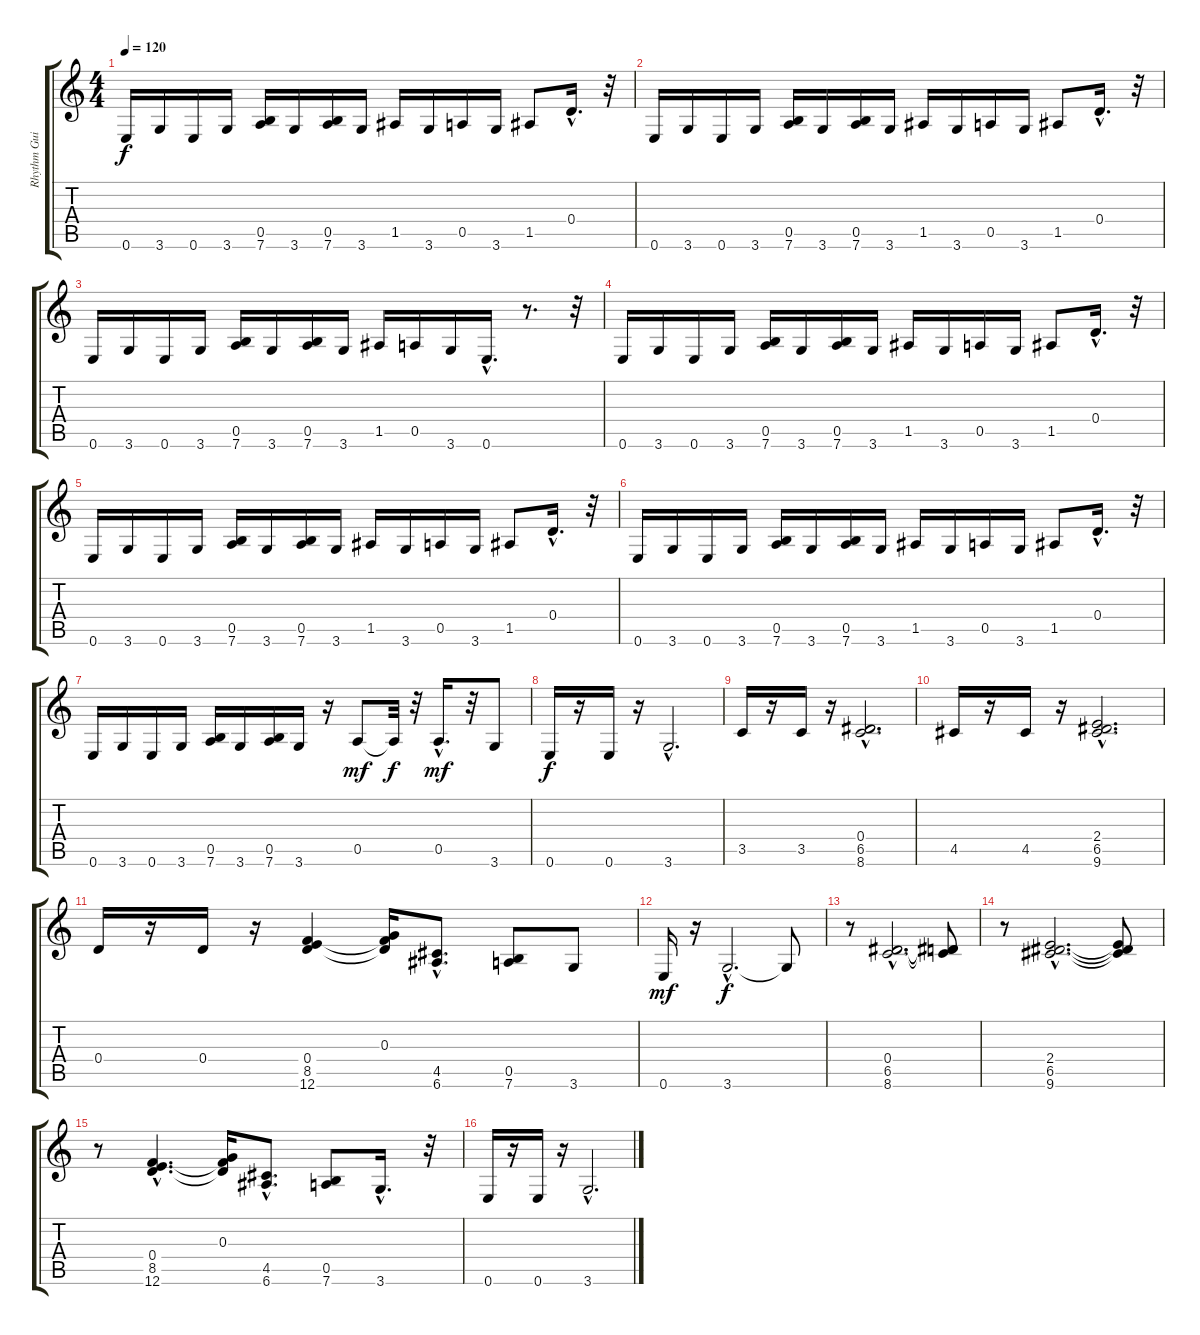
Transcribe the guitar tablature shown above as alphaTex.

\track ("Rhythm Guitar" "Rhythm Gui") {instrument overdrivenguitar}
\staff {score tabs}
\tuning (E4 B3 G3 D3 A2 E2) {hide}
\ts (4 4)
\tempo 120
\clef g2
\ks c
0.6.16{dy f} 3.6.16 0.6.16 3.6.16 (0.5 7.6).16 3.6.16 (0.5 7.6).16 3.6.16 1.5.16 3.6.16 0.5.16 3.6.16 1.5.8 0.4{hac}.16{d} r.32 |
0.6.16 3.6.16 0.6.16 3.6.16 (0.5 7.6).16 3.6.16 (0.5 7.6).16 3.6.16 1.5.16 3.6.16 0.5.16 3.6.16 1.5.8 0.4{hac}.16{d} r.32 |
0.6.16 3.6.16 0.6.16 3.6.16 (0.5 7.6).16 3.6.16 (0.5 7.6).16 3.6.16 1.5.16 0.5.16 3.6.16 0.6{hac}.16{d} r.8{d} r.32 |
0.6.16 3.6.16 0.6.16 3.6.16 (0.5 7.6).16 3.6.16 (0.5 7.6).16 3.6.16 1.5.16 3.6.16 0.5.16 3.6.16 1.5.8 0.4{hac}.16{d} r.32 |
0.6.16 3.6.16 0.6.16 3.6.16 (0.5 7.6).16 3.6.16 (0.5 7.6).16 3.6.16 1.5.16 3.6.16 0.5.16 3.6.16 1.5.8 0.4{hac}.16{d} r.32 |
0.6.16 3.6.16 0.6.16 3.6.16 (0.5 7.6).16 3.6.16 (0.5 7.6).16 3.6.16 1.5.16 3.6.16 0.5.16 3.6.16 1.5.8 0.4{hac}.16{d} r.32 |
0.6.16 3.6.16 0.6.16 3.6.16 (0.5 7.6).16 3.6.16 (0.5 7.6).16 3.6.16 r.16 0.5.8{dy mf} 0.5{t}.32{dy f} r.32 0.5{hac}.16{d dy mf} r.32 3.6.8 |
0.6.16{dy f} r.16 0.6.16 r.16 3.6{hac}.2{d} |
3.5.16 r.16 3.5.16 r.16 (0.4{hac} 6.5{hac} 8.6{hac}).2{d} |
4.5.16 r.16 4.5.16 r.16 (2.4{hac} 6.5{hac} 9.6{hac}).2{d} |
0.4.16 r.16 0.4.16 r.16 (0.4 8.5 12.6).4 (0.3 0.4{t} 8.5{t}).16 (4.5{hac} 6.6{hac}).8{d} (0.5 7.6).8 3.6.8 |
0.6.16{dy mf} r.16 3.6{hac}.2{d dy f} 3.6{t}.8 |
r.8 (0.4{hac} 6.5{hac} 8.6{hac}).2{d} (0.4{t} 6.5{t} 8.6{t}).8 |
r.8 (2.4{hac} 6.5{hac} 9.6{hac}).2{d} (2.4{t} 6.5{t} 9.6{t}).8 |
r.8 (0.4{hac} 8.5{hac} 12.6{hac}).4{d} (0.3 0.4{t} 8.5{t}).16 (4.5{hac} 6.6{hac}).8{d} (0.5 7.6).8 3.6{hac}.16{d} r.32 |
0.6.16 r.16 0.6.16 r.16 3.6{hac}.2{d}
